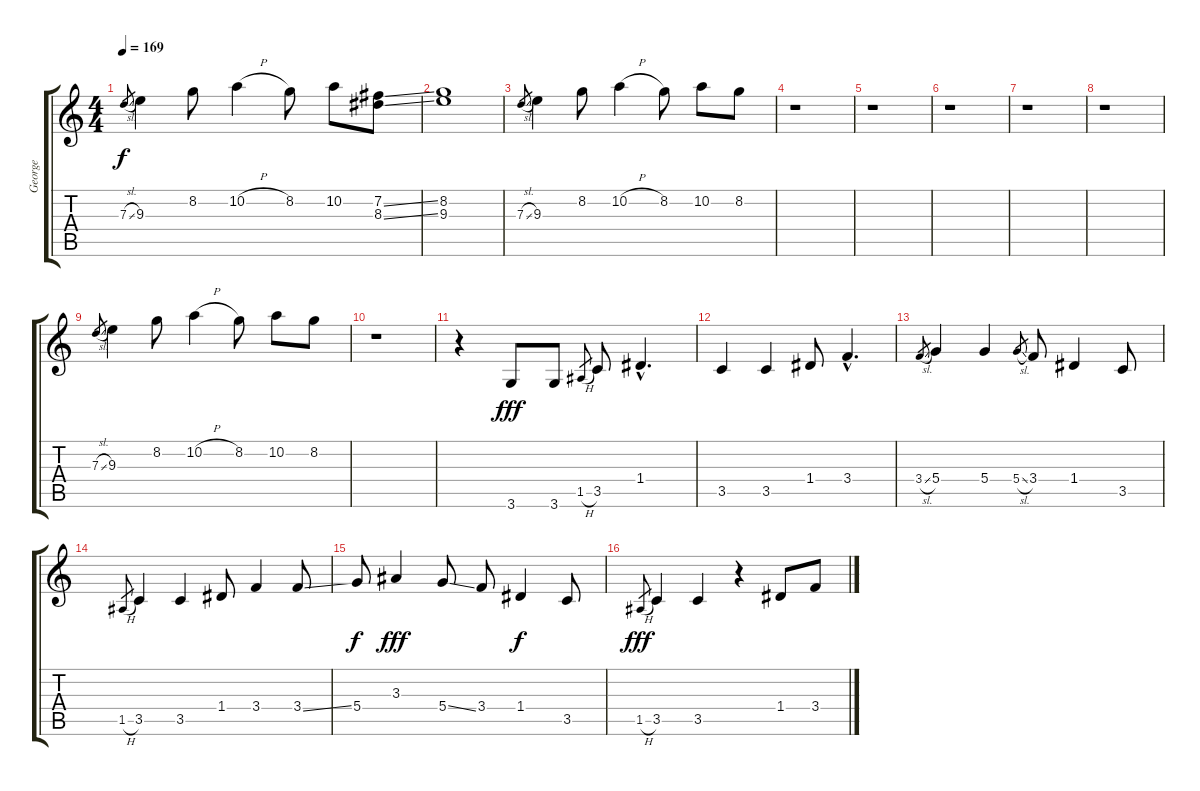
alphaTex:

\track ("George" "George") {instrument electricguitarclean}
\staff {score tabs}
\tuning (E4 B3 G3 D3 A2 E2) {hide}
\ts (4 4)
\tempo 169
\clef g2
\ks c
7.3{sl}.8{gr dy f} 9.3.4 8.2.8 10.2{h}.4 8.2.8 10.2.8 (7.2{ss} 8.3{ss}).8 |
(8.2 9.3).1 |
7.3{sl}.8{gr} 9.3.4 8.2.8 10.2{h}.4 8.2.8 10.2.8 8.2.8 |
r.1 |
r.1 |
r.1 |
r.1 |
r.1 |
7.3{sl}.8{gr} 9.3.4 8.2.8 10.2{h}.4 8.2.8 10.2.8 8.2.8 |
r.1 |
r.4 3.6.8{dy fff} 3.6.8 1.5{h}.8{gr} 3.5.8 1.4{hac}.4{d} |
3.5.4 3.5.4 1.4.8 3.4{hac}.4{d} |
3.4{sl}.8{gr} 5.4.4 5.4.4 5.4{sl}.8{gr} 3.4.8 1.4.4 3.5.8 |
1.5{h}.8{gr} 3.5.4 3.5.4 1.4.8 3.4.4 3.4{ss}.8 |
5.4.8{dy f} 3.3.4{dy fff} 5.4{ss}.8 3.4.8 1.4.4{dy f} 3.5.8 |
1.5{h}.8{gr dy fff} 3.5.4 3.5.4 r.4 1.4.8 3.4.8
